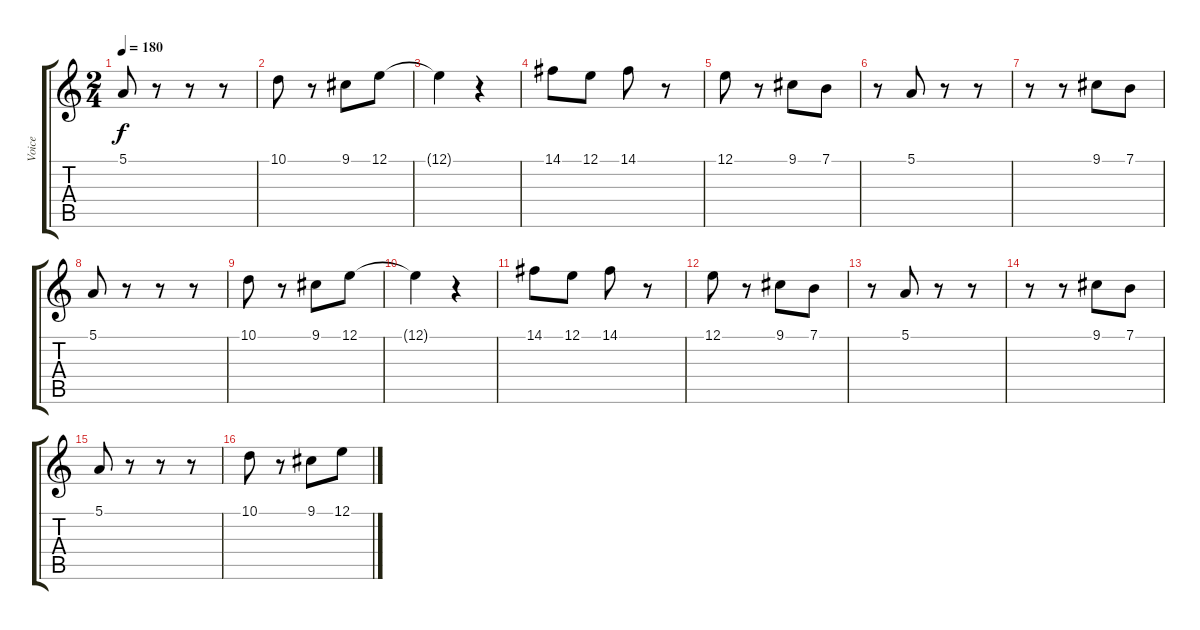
\track ("Voice" "Voice") {instrument trumpet}
\staff {score tabs}
\tuning (E4 B3 G3 D3 A2 E2) {hide}
\ts (2 4)
\tempo 180
\clef g2
\ks c
5.1.8{dy f instrument trumpet} r.8 r.8 r.8 |
10.1.8 r.8 9.1.8 12.1.8 |
12.1{t}.4 r.4 |
14.1.8 12.1.8 14.1.8 r.8 |
12.1.8 r.8 9.1.8 7.1.8 |
r.8 5.1.8 r.8 r.8 |
r.8 r.8 9.1.8 7.1.8 |
5.1.8 r.8 r.8 r.8 |
10.1.8 r.8 9.1.8 12.1.8 |
12.1{t}.4 r.4 |
14.1.8 12.1.8 14.1.8 r.8 |
12.1.8 r.8 9.1.8 7.1.8 |
r.8 5.1.8 r.8 r.8 |
r.8 r.8 9.1.8 7.1.8 |
5.1.8 r.8 r.8 r.8 |
10.1.8 r.8 9.1.8 12.1.8
